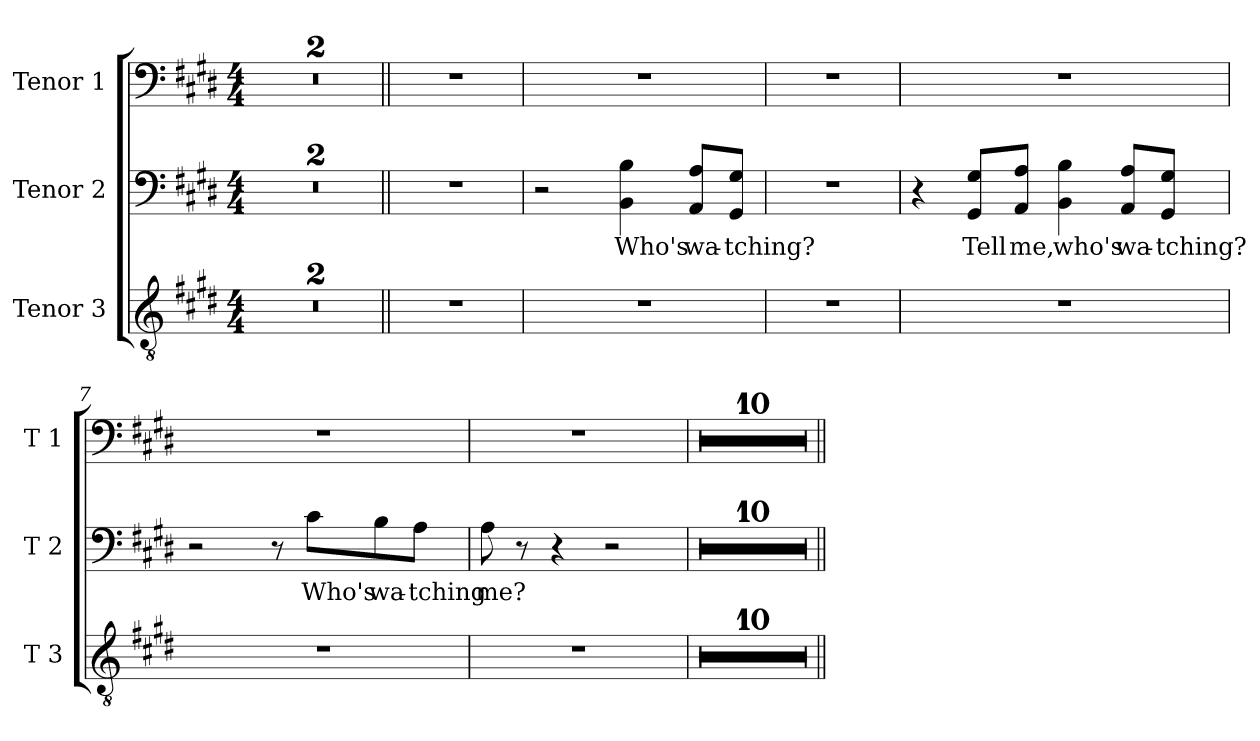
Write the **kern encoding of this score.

**kern	**kern	**text	**kern
*part3	*part2	*part2	*part1
*staff3	*staff2	*staff2	*staff1
*I"Tenor 3	*I"Tenor 2	*	*I"Tenor 1
*I'T 3	*I'T 2	*	*I'T 1
*clefGv2	*clefF4	*	*clefF4
*k[f#c#g#d#]	*k[f#c#g#d#]	*	*k[f#c#g#d#]
*c#:	*c#:	*	*c#:
*M4/4	*M4/4	*	*M4/4
=1	=1	=1	=1
1r	1r	.	1r
=2	=2	=2	=2
1r	1r	.	1r
=3||	=3||	=3||	=3||
1r	1r	.	1r
=4	=4	=4	=4
1r	2r	.	1r
!	!	!LO:LY:b	!
.	4BB\ 4B\	Who's	.
!	!	!LO:LY:b	!
.	8AA/ 8A/L	wa-	.
!	!	!LO:LY:b	!
.	8GG#/ 8G#/J	-tching?	.
=5	=5	=5	=5
1r	1r	.	1r
=6	=6	=6	=6
1r	4r	.	1r
!	!	!LO:LY:b	!
.	8GG#/ 8G#/L	Tell	.
!	!	!LO:LY:b	!
.	8AA/ 8A/J	me,	.
!	!	!LO:LY:b	!
.	4BB\ 4B\	who's	.
!	!	!LO:LY:b	!
.	8AA/ 8A/L	wa-	.
!	!	!LO:LY:b	!
.	8GG#/ 8G#/J	-tching?	.
!!LO:LB:g=z
=7	=7	=7	=7
1r	2r	.	1r
.	8r	.	.
!	!	!LO:LY:b	!
.	8c#\L	Who's	.
!	!	!LO:LY:b	!
.	8B\	wa-	.
!	!	!LO:LY:b	!
.	8A\J	-tching	.
=8	=8	=8	=8
!	!	!LO:LY:b	!
1r	8A\	me?	1r
.	8r	.	.
.	4r	.	.
.	2r	.	.
=9	=9	=9	=9
1r	1r	.	1r
=10	=10	=10	=10
1r	1r	.	1r
=11	=11	=11	=11
1r	1r	.	1r
=12	=12	=12	=12
1r	1r	.	1r
=13	=13	=13	=13
1r	1r	.	1r
!!LO:LB:g=z
=14	=14	=14	=14
1r	1r	.	1r
=15	=15	=15	=15
1r	1r	.	1r
=16	=16	=16	=16
1r	1r	.	1r
=17	=17	=17	=17
1r	1r	.	1r
=18	=18	=18	=18
1r	1r	.	1r
=||	=||	=||	=||
*-	*-	*-	*-
